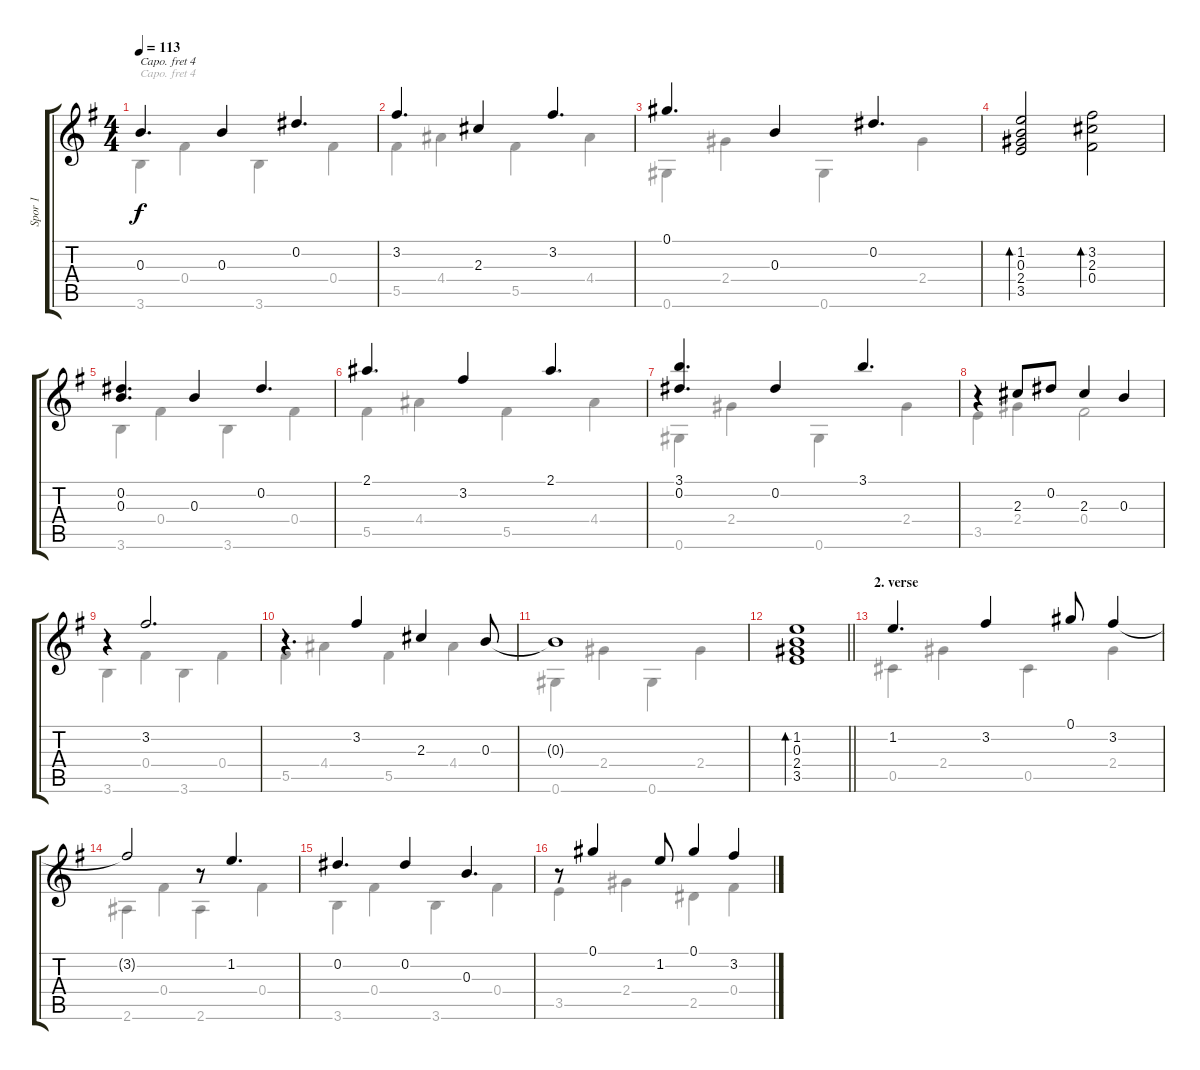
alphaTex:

\track ("Spor 1" "Spor 1") {instrument acousticguitarsteel}
\staff {score tabs}
\capo 4
\tuning (E4 B3 G3 D3 A2 E2) {hide}
\voice
\ts (4 4)
\tempo 113
\clef g2
\ks g
0.3.4{d dy f} 0.3.4 0.2.4{d} |
3.2.4{d} 2.3.4 3.2.4{d} |
0.1.4{d} 0.3.4 0.2.4{d} |
(1.2 0.3 2.4 3.5).2{bd 240} (3.2 2.3 0.4).2{bd 240} |
(0.2 0.3).4{d} 0.3.4 0.2.4{d} |
2.1.4{d} 3.2.4 2.1.4{d} |
(3.1 0.2).4{d} 0.2.4 3.1.4{d} |
r.4 2.3.8 0.2.8 2.3.4 0.3.4 |
r.4 3.2.2{d} |
r.4{d} 3.2.4 2.3.4 0.3.8 |
0.3{t}.1 |
\barLineRight lightlight
(1.2 0.3 2.4 3.5).1{bd 240} |
\section ("" "2. verse")
1.2.4{d} 3.2.4 0.1.8 3.2.4 |
3.2{t}.2 r.8 1.2.4{d} |
0.2.4{d} 0.2.4 0.3.4{d} |
r.8 0.1.4 1.2.8 0.1.4 3.2.4
\voice
\clef g2
\ottava regular
\simile none
\ks g
3.6.4{dy f} 0.4.4 3.6.4 0.4.4 |
5.5.4 4.4.4 5.5.4 4.4.4 |
0.6.4 2.4.4 0.6.4 2.4.4 |
|
3.6.4 0.4.4 3.6.4 0.4.4 |
5.5.4 4.4.4 5.5.4 4.4.4 |
0.6.4 2.4.4 0.6.4 2.4.4 |
3.5.4 2.4.4 0.4.2 |
3.6.4 0.4.4 3.6.4 0.4.4 |
5.5.4 4.4.4 5.5.4 4.4.4 |
0.6.4 2.4.4 0.6.4 2.4.4 |
\barLineRight lightlight
|
0.5.4 2.4.4 0.5.4 2.4.4 |
2.6.4 0.4.4 2.6.4 0.4.4 |
3.6.4 0.4.4 3.6.4 0.4.4 |
3.5.4 2.4.4 2.5.4 0.4.4
